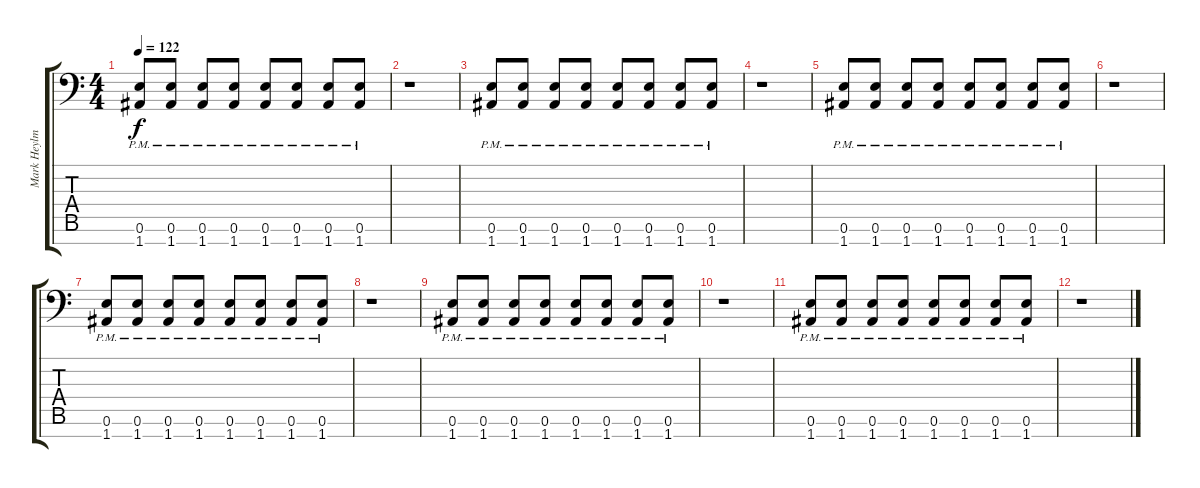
\track ("Mark Heylmun" "Mark Heylm") {instrument distortionguitar}
\staff {score tabs}
\tuning (E4 B3 G3 D3 A2 E2 A1) {hide}
\ts (4 4)
\tempo 122
\clef f4
\ks c
(0.6{pm} 1.7{pm}).8{dy f} (0.6{pm} 1.7{pm}).8 (0.6{pm} 1.7{pm}).8 (0.6{pm} 1.7{pm}).8 (0.6{pm} 1.7{pm}).8 (0.6{pm} 1.7{pm}).8 (0.6{pm} 1.7{pm}).8 (0.6{pm} 1.7{pm}).8 |
r.1 |
(0.6{pm} 1.7{pm}).8 (0.6{pm} 1.7{pm}).8 (0.6{pm} 1.7{pm}).8 (0.6{pm} 1.7{pm}).8 (0.6{pm} 1.7{pm}).8 (0.6{pm} 1.7{pm}).8 (0.6{pm} 1.7{pm}).8 (0.6{pm} 1.7{pm}).8 |
r.1 |
(0.6{pm} 1.7{pm}).8 (0.6{pm} 1.7{pm}).8 (0.6{pm} 1.7{pm}).8 (0.6{pm} 1.7{pm}).8 (0.6{pm} 1.7{pm}).8 (0.6{pm} 1.7{pm}).8 (0.6{pm} 1.7{pm}).8 (0.6{pm} 1.7{pm}).8 |
r.1 |
(0.6{pm} 1.7{pm}).8 (0.6{pm} 1.7{pm}).8 (0.6{pm} 1.7{pm}).8 (0.6{pm} 1.7{pm}).8 (0.6{pm} 1.7{pm}).8 (0.6{pm} 1.7{pm}).8 (0.6{pm} 1.7{pm}).8 (0.6{pm} 1.7{pm}).8 |
r.1 |
(0.6{pm} 1.7{pm}).8 (0.6{pm} 1.7{pm}).8 (0.6{pm} 1.7{pm}).8 (0.6{pm} 1.7{pm}).8 (0.6{pm} 1.7{pm}).8 (0.6{pm} 1.7{pm}).8 (0.6{pm} 1.7{pm}).8 (0.6{pm} 1.7{pm}).8 |
r.1 |
(0.6{pm} 1.7{pm}).8 (0.6{pm} 1.7{pm}).8 (0.6{pm} 1.7{pm}).8 (0.6{pm} 1.7{pm}).8 (0.6{pm} 1.7{pm}).8 (0.6{pm} 1.7{pm}).8 (0.6{pm} 1.7{pm}).8 (0.6{pm} 1.7{pm}).8 |
r.1
